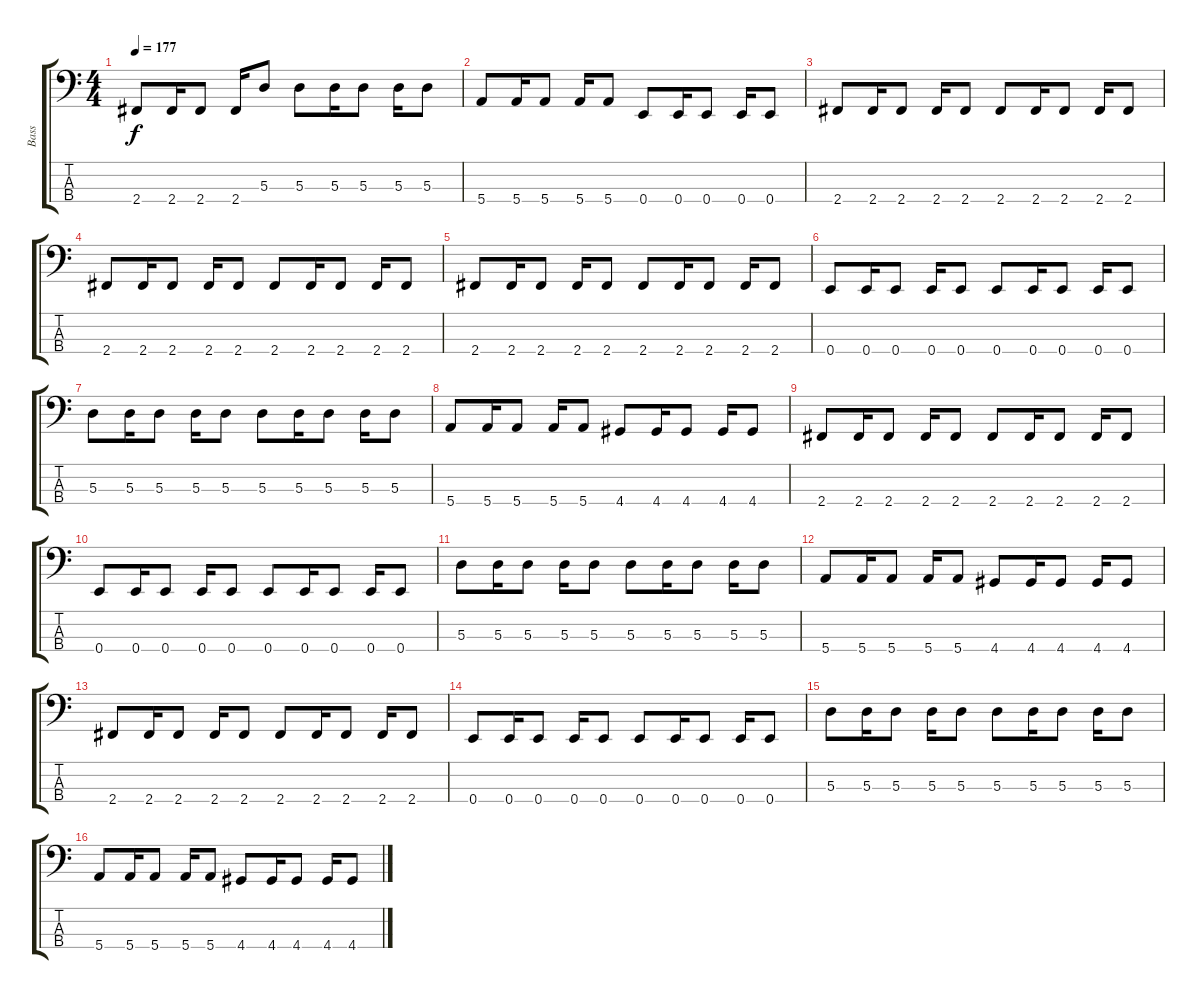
\track ("Bass" "Bass") {instrument electricbasspick}
\staff {score tabs}
\tuning (G2 D2 A1 E1) {hide}
\ts (4 4)
\tempo 177
\clef f4
\ks c
2.4.8{dy f} 2.4.16 2.4.8 2.4.16 5.3.8 5.3.8 5.3.16 5.3.8 5.3.16 5.3.8 |
5.4.8 5.4.16 5.4.8 5.4.16 5.4.8 0.4.8 0.4.16 0.4.8 0.4.16 0.4.8 |
2.4.8 2.4.16 2.4.8 2.4.16 2.4.8 2.4.8 2.4.16 2.4.8 2.4.16 2.4.8 |
2.4.8 2.4.16 2.4.8 2.4.16 2.4.8 2.4.8 2.4.16 2.4.8 2.4.16 2.4.8 |
2.4.8 2.4.16 2.4.8 2.4.16 2.4.8 2.4.8 2.4.16 2.4.8 2.4.16 2.4.8 |
0.4.8 0.4.16 0.4.8 0.4.16 0.4.8 0.4.8 0.4.16 0.4.8 0.4.16 0.4.8 |
5.3.8 5.3.16 5.3.8 5.3.16 5.3.8 5.3.8 5.3.16 5.3.8 5.3.16 5.3.8 |
5.4.8 5.4.16 5.4.8 5.4.16 5.4.8 4.4.8 4.4.16 4.4.8 4.4.16 4.4.8 |
2.4.8 2.4.16 2.4.8 2.4.16 2.4.8 2.4.8 2.4.16 2.4.8 2.4.16 2.4.8 |
0.4.8 0.4.16 0.4.8 0.4.16 0.4.8 0.4.8 0.4.16 0.4.8 0.4.16 0.4.8 |
5.3.8 5.3.16 5.3.8 5.3.16 5.3.8 5.3.8 5.3.16 5.3.8 5.3.16 5.3.8 |
5.4.8 5.4.16 5.4.8 5.4.16 5.4.8 4.4.8 4.4.16 4.4.8 4.4.16 4.4.8 |
2.4.8 2.4.16 2.4.8 2.4.16 2.4.8 2.4.8 2.4.16 2.4.8 2.4.16 2.4.8 |
0.4.8 0.4.16 0.4.8 0.4.16 0.4.8 0.4.8 0.4.16 0.4.8 0.4.16 0.4.8 |
5.3.8 5.3.16 5.3.8 5.3.16 5.3.8 5.3.8 5.3.16 5.3.8 5.3.16 5.3.8 |
5.4.8 5.4.16 5.4.8 5.4.16 5.4.8 4.4.8 4.4.16 4.4.8 4.4.16 4.4.8
